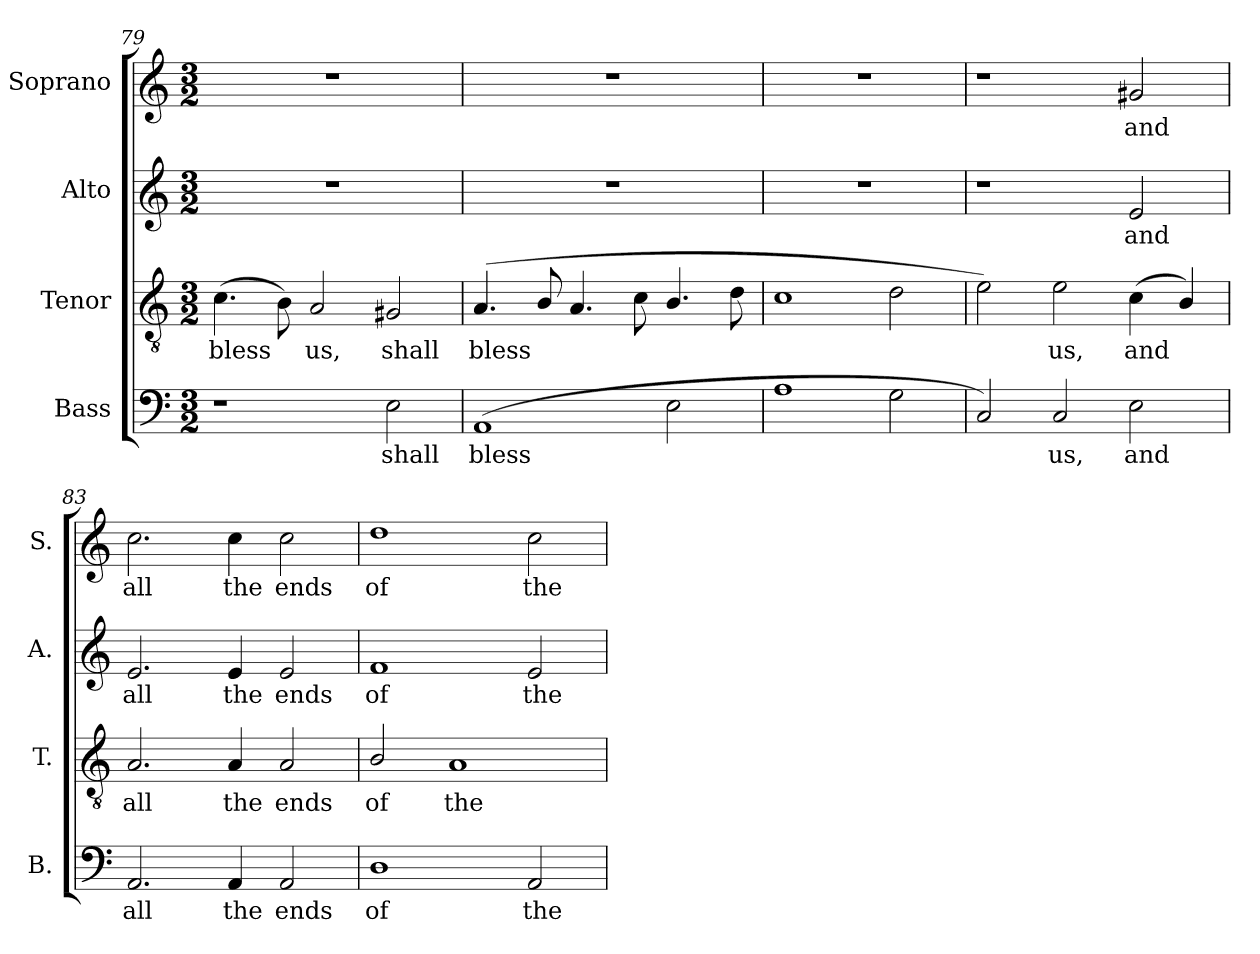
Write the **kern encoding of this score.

**kern	**text	**kern	**text	**kern	**text	**kern	**text
*part4	*part4	*part3	*part3	*part2	*part2	*part1	*part1
*staff4	*staff4	*staff3	*staff3	*staff2	*staff2	*staff1	*staff1
*I"Bass	*	*I"Tenor	*	*I"Alto	*	*I"Soprano	*
*I'B.	*	*I'T.	*	*I'A.	*	*I'S.	*
*clefF4	*	*clefGv2	*	*clefG2	*	*clefG2	*
*	*	*ITrd7c12	*	*	*	*	*
*k[]	*	*k[]	*	*k[]	*	*k[]	*
*C:	*	*C:	*	*C:	*	*C:	*
*M3/2	*	*M3/2	*	*M3/2	*	*M3/2	*
=79	=79	=79	=79	=79	=79	=79	=79
!	!	!	!LO:LY:b:color=#000000	!LO:N:vis=1	!	!LO:N:vis=1	!
1r	.	(4.Ci\	bless	1.r	.	1.r	.
.	.	8BBi\)	.	.	.	.	.
!	!	!	!LO:LY:b:color=#000000	!	!	!	!
.	.	2AAi/	us,	.	.	.	.
!	!LO:LY:b:color=#000000	!	!	!	!	!	!
!	!	!	!LO:LY:b:color=#000000	!	!	!	!
2Ei\	shall	2GG#Xi/	shall	.	.	.	.
=80	=80	=80	=80	=80	=80	=80	=80
!	!LO:LY:b:color=#000000	!	!	!	!	!	!
!	!	!	!LO:LY:b:color=#000000	!LO:N:vis=1	!	!LO:N:vis=1	!
(1AAi	bless	(4.AAi/	bless	1.r	.	1.r	.
.	.	8BBi/	.	.	.	.	.
.	.	4.AAi/	.	.	.	.	.
.	.	8Ci\	.	.	.	.	.
2Ei\	.	4.BBi/	.	.	.	.	.
.	.	8Di\	.	.	.	.	.
=81	=81	=81	=81	=81	=81	=81	=81
!	!	!	!	!LO:N:vis=1	!	!LO:N:vis=1	!
1Ai	.	1Ci	.	1.r	.	1.r	.
2Gi\	.	2Di\	.	.	.	.	.
!!LO:LB:g=z
=82	=82	=82	=82	=82	=82	=82	=82
2Ci/)	.	2Ei\)	.	1r	.	1r	.
!	!LO:LY:b:color=#000000	!	!	!	!	!	!
!	!	!	!LO:LY:b:color=#000000	!	!	!	!
2Ci/	us,	2Ei\	us,	.	.	.	.
!	!LO:LY:b:color=#000000	!	!	!	!	!	!
!	!	!	!LO:LY:b:color=#000000	!	!	!	!
!	!	!	!	!	!LO:LY:b:color=#000000	!	!
!	!	!	!	!	!	!	!LO:LY:b:color=#000000
2Ei\	and	(4Ci\	and	2ei/	and	2g#Xi/	and
.	.	4BBi/)	.	.	.	.	.
=83	=83	=83	=83	=83	=83	=83	=83
!	!LO:LY:b:color=#000000	!	!	!	!	!	!
!	!	!	!LO:LY:b:color=#000000	!	!	!	!
!	!	!	!	!	!LO:LY:b:color=#000000	!	!
!	!	!	!	!	!	!	!LO:LY:b:color=#000000
2.AAi/	all	2.AAi/	all	2.ei/	all	2.cci\	all
!	!LO:LY:b:color=#000000	!	!	!	!	!	!
!	!	!	!LO:LY:b:color=#000000	!	!	!	!
!	!	!	!	!	!LO:LY:b:color=#000000	!	!
!	!	!	!	!	!	!	!LO:LY:b:color=#000000
4AAi/	the	4AAi/	the	4ei/	the	4cci\	the
!	!LO:LY:b:color=#000000	!	!	!	!	!	!
!	!	!	!LO:LY:b:color=#000000	!	!	!	!
!	!	!	!	!	!LO:LY:b:color=#000000	!	!
!	!	!	!	!	!	!	!LO:LY:b:color=#000000
2AAi/	ends	2AAi/	ends	2ei/	ends	2cci\	ends
=84	=84	=84	=84	=84	=84	=84	=84
!	!LO:LY:b:color=#000000	!	!	!	!	!	!
!	!	!	!LO:LY:b:color=#000000	!	!	!	!
!	!	!	!	!	!LO:LY:b:color=#000000	!	!
!	!	!	!	!	!	!	!LO:LY:b:color=#000000
1Di	of	2BBi/	of	1fi	of	1ddi	of
!	!	!	!LO:LY:b:color=#000000	!	!	!	!
.	.	1AAi	the	.	.	.	.
!	!LO:LY:b:color=#000000	!	!	!	!	!	!
!	!	!	!	!	!LO:LY:b:color=#000000	!	!
!	!	!	!	!	!	!	!LO:LY:b:color=#000000
2AAi/	the	.	.	2ei/	the	2cci\	the
=	=	=	=	=	=	=	=
*-	*-	*-	*-	*-	*-	*-	*-
